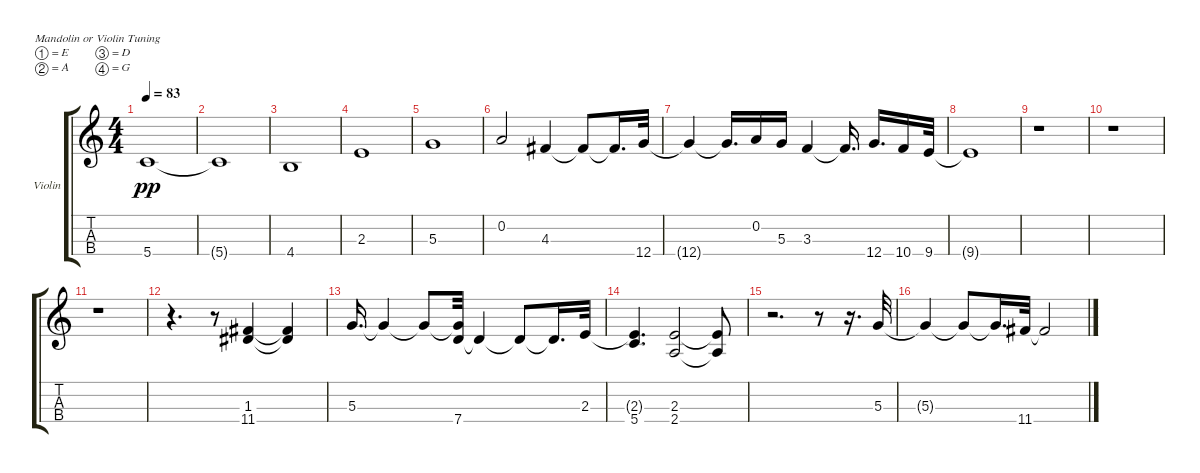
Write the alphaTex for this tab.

\bracketExtendMode groupsimilarinstruments
\firstSystemTrackNameOrientation horizontal
\otherSystemsTrackNameOrientation horizontal
\chordDiagramsInScore
\track ("Violin" "Violin") {instrument violin}
\staff {score tabs}
\tuning (E5 A4 D4 G3)
\ts (4 4)
\tempo 83
\clef g2
\ks c
5.4.1{dy pp} |
5.4{t}.1 |
4.4.1 |
2.3.1 |
5.3.1 |
0.2.2 4.3.4 4.3{t}.8 4.3{t}.16{d} 12.4.32 |
12.4{t}.4 12.4{t}.16{d} 0.2.16 5.3.16 3.3.4 3.3{t}.16{d} 12.4.16{d} 10.4.16 9.4.32 |
9.4{t}.1 |
r.1 |
r.1 |
r.1 |
r.4{d} r.8 (1.3 11.4).4 (1.3{t} 11.4{t}).4 |
5.3.16{d} 5.3{t}.4 5.3{t}.8 (5.3{t} 7.4).32 7.4{t}.4 7.4{t}.8 7.4{t}.16{d} 2.3.32 |
(5.4 2.3{t}).4{d} (2.3 2.4).2 (2.3{t} 2.4{t}).8 |
r.2{d} r.8 r.16{d} 5.3.32 |
5.3{t}.4 5.3{t}.8 5.3{t}.16{d} 11.4.32 11.4{t}.2
